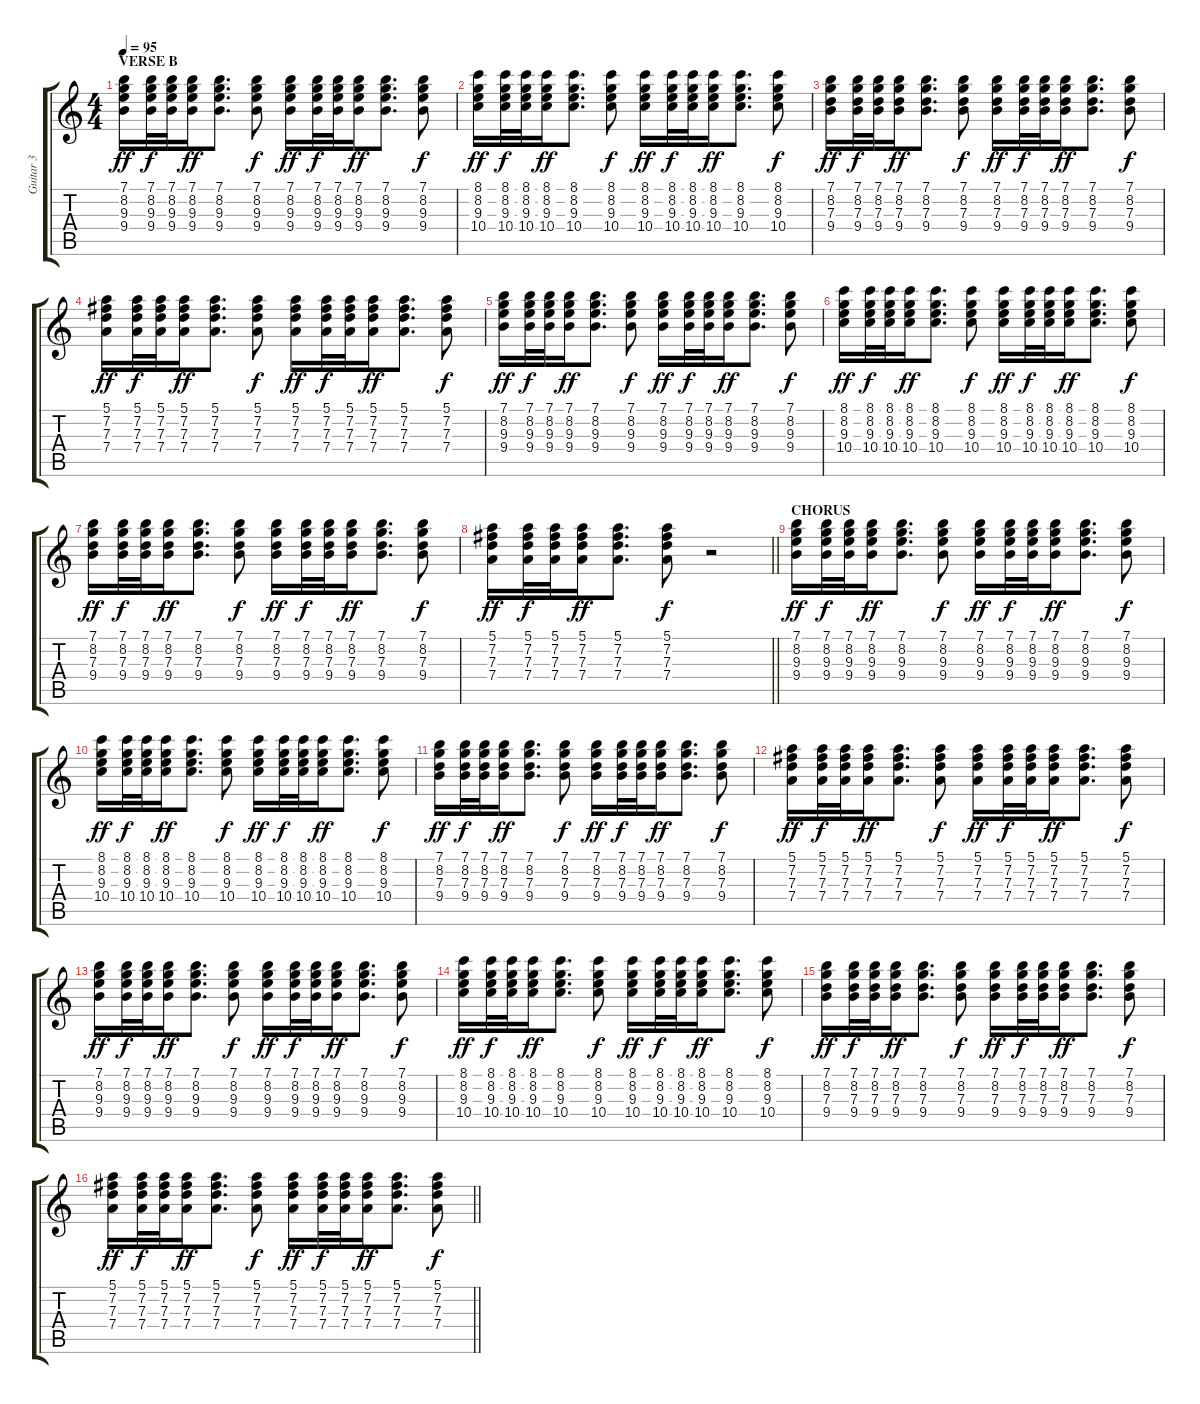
\track ("Guitar 3" "Guitar 3") {instrument acousticguitarsteel}
\staff {score tabs}
\tuning (E4 B3 G3 D3 A2 E2) {hide}
\ts (4 4)
\section ("" "VERSE B")
\tempo 95
\clef g2
\ks c
(7.1 8.2 9.3 9.4).16{dy ff} (7.1 8.2 9.3 9.4).32{dy f} (7.1 8.2 9.3 9.4).32 (7.1 8.2 9.3 9.4).16{dy ff} (7.1 8.2 9.3 9.4).8{d} (7.1 8.2 9.3 9.4).8{dy f} (7.1 8.2 9.3 9.4).16{dy ff} (7.1 8.2 9.3 9.4).32{dy f} (7.1 8.2 9.3 9.4).32 (7.1 8.2 9.3 9.4).16{dy ff} (7.1 8.2 9.3 9.4).8{d} (7.1 8.2 9.3 9.4).8{dy f} |
(8.1 8.2 9.3 10.4).16{dy ff} (8.1 8.2 9.3 10.4).32{dy f} (8.1 8.2 9.3 10.4).32 (8.1 8.2 9.3 10.4).16{dy ff} (8.1 8.2 9.3 10.4).8{d} (8.1 8.2 9.3 10.4).8{dy f} (8.1 8.2 9.3 10.4).16{dy ff} (8.1 8.2 9.3 10.4).32{dy f} (8.1 8.2 9.3 10.4).32 (8.1 8.2 9.3 10.4).16{dy ff} (8.1 8.2 9.3 10.4).8{d} (8.1 8.2 9.3 10.4).8{dy f} |
(7.1 8.2 7.3 9.4).16{dy ff} (7.1 8.2 7.3 9.4).32{dy f} (7.1 8.2 7.3 9.4).32 (7.1 8.2 7.3 9.4).16{dy ff} (7.1 8.2 7.3 9.4).8{d} (7.1 8.2 7.3 9.4).8{dy f} (7.1 8.2 7.3 9.4).16{dy ff} (7.1 8.2 7.3 9.4).32{dy f} (7.1 8.2 7.3 9.4).32 (7.1 8.2 7.3 9.4).16{dy ff} (7.1 8.2 7.3 9.4).8{d} (7.1 8.2 7.3 9.4).8{dy f} |
(5.1 7.2 7.3 7.4).16{dy ff} (5.1 7.2 7.3 7.4).32{dy f} (5.1 7.2 7.3 7.4).32 (5.1 7.2 7.3 7.4).16{dy ff} (5.1 7.2 7.3 7.4).8{d} (5.1 7.2 7.3 7.4).8{dy f} (5.1 7.2 7.3 7.4).16{dy ff} (5.1 7.2 7.3 7.4).32{dy f} (5.1 7.2 7.3 7.4).32 (5.1 7.2 7.3 7.4).16{dy ff} (5.1 7.2 7.3 7.4).8{d} (5.1 7.2 7.3 7.4).8{dy f} |
(7.1 8.2 9.3 9.4).16{dy ff} (7.1 8.2 9.3 9.4).32{dy f} (7.1 8.2 9.3 9.4).32 (7.1 8.2 9.3 9.4).16{dy ff} (7.1 8.2 9.3 9.4).8{d} (7.1 8.2 9.3 9.4).8{dy f} (7.1 8.2 9.3 9.4).16{dy ff} (7.1 8.2 9.3 9.4).32{dy f} (7.1 8.2 9.3 9.4).32 (7.1 8.2 9.3 9.4).16{dy ff} (7.1 8.2 9.3 9.4).8{d} (7.1 8.2 9.3 9.4).8{dy f} |
(8.1 8.2 9.3 10.4).16{dy ff} (8.1 8.2 9.3 10.4).32{dy f} (8.1 8.2 9.3 10.4).32 (8.1 8.2 9.3 10.4).16{dy ff} (8.1 8.2 9.3 10.4).8{d} (8.1 8.2 9.3 10.4).8{dy f} (8.1 8.2 9.3 10.4).16{dy ff} (8.1 8.2 9.3 10.4).32{dy f} (8.1 8.2 9.3 10.4).32 (8.1 8.2 9.3 10.4).16{dy ff} (8.1 8.2 9.3 10.4).8{d} (8.1 8.2 9.3 10.4).8{dy f} |
(7.1 8.2 7.3 9.4).16{dy ff} (7.1 8.2 7.3 9.4).32{dy f} (7.1 8.2 7.3 9.4).32 (7.1 8.2 7.3 9.4).16{dy ff} (7.1 8.2 7.3 9.4).8{d} (7.1 8.2 7.3 9.4).8{dy f} (7.1 8.2 7.3 9.4).16{dy ff} (7.1 8.2 7.3 9.4).32{dy f} (7.1 8.2 7.3 9.4).32 (7.1 8.2 7.3 9.4).16{dy ff} (7.1 8.2 7.3 9.4).8{d} (7.1 8.2 7.3 9.4).8{dy f} |
\barLineRight lightlight
(5.1 7.2 7.3 7.4).16{dy ff} (5.1 7.2 7.3 7.4).32{dy f} (5.1 7.2 7.3 7.4).32 (5.1 7.2 7.3 7.4).16{dy ff} (5.1 7.2 7.3 7.4).8{d} (5.1 7.2 7.3 7.4).8{dy f} r.2 |
\section ("" "CHORUS")
(7.1 8.2 9.3 9.4).16{dy ff} (7.1 8.2 9.3 9.4).32{dy f} (7.1 8.2 9.3 9.4).32 (7.1 8.2 9.3 9.4).16{dy ff} (7.1 8.2 9.3 9.4).8{d} (7.1 8.2 9.3 9.4).8{dy f} (7.1 8.2 9.3 9.4).16{dy ff} (7.1 8.2 9.3 9.4).32{dy f} (7.1 8.2 9.3 9.4).32 (7.1 8.2 9.3 9.4).16{dy ff} (7.1 8.2 9.3 9.4).8{d} (7.1 8.2 9.3 9.4).8{dy f} |
(8.1 8.2 9.3 10.4).16{dy ff} (8.1 8.2 9.3 10.4).32{dy f} (8.1 8.2 9.3 10.4).32 (8.1 8.2 9.3 10.4).16{dy ff} (8.1 8.2 9.3 10.4).8{d} (8.1 8.2 9.3 10.4).8{dy f} (8.1 8.2 9.3 10.4).16{dy ff} (8.1 8.2 9.3 10.4).32{dy f} (8.1 8.2 9.3 10.4).32 (8.1 8.2 9.3 10.4).16{dy ff} (8.1 8.2 9.3 10.4).8{d} (8.1 8.2 9.3 10.4).8{dy f} |
(7.1 8.2 7.3 9.4).16{dy ff} (7.1 8.2 7.3 9.4).32{dy f} (7.1 8.2 7.3 9.4).32 (7.1 8.2 7.3 9.4).16{dy ff} (7.1 8.2 7.3 9.4).8{d} (7.1 8.2 7.3 9.4).8{dy f} (7.1 8.2 7.3 9.4).16{dy ff} (7.1 8.2 7.3 9.4).32{dy f} (7.1 8.2 7.3 9.4).32 (7.1 8.2 7.3 9.4).16{dy ff} (7.1 8.2 7.3 9.4).8{d} (7.1 8.2 7.3 9.4).8{dy f} |
(5.1 7.2 7.3 7.4).16{dy ff} (5.1 7.2 7.3 7.4).32{dy f} (5.1 7.2 7.3 7.4).32 (5.1 7.2 7.3 7.4).16{dy ff} (5.1 7.2 7.3 7.4).8{d} (5.1 7.2 7.3 7.4).8{dy f} (5.1 7.2 7.3 7.4).16{dy ff} (5.1 7.2 7.3 7.4).32{dy f} (5.1 7.2 7.3 7.4).32 (5.1 7.2 7.3 7.4).16{dy ff} (5.1 7.2 7.3 7.4).8{d} (5.1 7.2 7.3 7.4).8{dy f} |
(7.1 8.2 9.3 9.4).16{dy ff} (7.1 8.2 9.3 9.4).32{dy f} (7.1 8.2 9.3 9.4).32 (7.1 8.2 9.3 9.4).16{dy ff} (7.1 8.2 9.3 9.4).8{d} (7.1 8.2 9.3 9.4).8{dy f} (7.1 8.2 9.3 9.4).16{dy ff} (7.1 8.2 9.3 9.4).32{dy f} (7.1 8.2 9.3 9.4).32 (7.1 8.2 9.3 9.4).16{dy ff} (7.1 8.2 9.3 9.4).8{d} (7.1 8.2 9.3 9.4).8{dy f} |
(8.1 8.2 9.3 10.4).16{dy ff} (8.1 8.2 9.3 10.4).32{dy f} (8.1 8.2 9.3 10.4).32 (8.1 8.2 9.3 10.4).16{dy ff} (8.1 8.2 9.3 10.4).8{d} (8.1 8.2 9.3 10.4).8{dy f} (8.1 8.2 9.3 10.4).16{dy ff} (8.1 8.2 9.3 10.4).32{dy f} (8.1 8.2 9.3 10.4).32 (8.1 8.2 9.3 10.4).16{dy ff} (8.1 8.2 9.3 10.4).8{d} (8.1 8.2 9.3 10.4).8{dy f} |
(7.1 8.2 7.3 9.4).16{dy ff} (7.1 8.2 7.3 9.4).32{dy f} (7.1 8.2 7.3 9.4).32 (7.1 8.2 7.3 9.4).16{dy ff} (7.1 8.2 7.3 9.4).8{d} (7.1 8.2 7.3 9.4).8{dy f} (7.1 8.2 7.3 9.4).16{dy ff} (7.1 8.2 7.3 9.4).32{dy f} (7.1 8.2 7.3 9.4).32 (7.1 8.2 7.3 9.4).16{dy ff} (7.1 8.2 7.3 9.4).8{d} (7.1 8.2 7.3 9.4).8{dy f} |
\barLineRight lightlight
(5.1 7.2 7.3 7.4).16{dy ff} (5.1 7.2 7.3 7.4).32{dy f} (5.1 7.2 7.3 7.4).32 (5.1 7.2 7.3 7.4).16{dy ff} (5.1 7.2 7.3 7.4).8{d} (5.1 7.2 7.3 7.4).8{dy f} (5.1 7.2 7.3 7.4).16{dy ff} (5.1 7.2 7.3 7.4).32{dy f} (5.1 7.2 7.3 7.4).32 (5.1 7.2 7.3 7.4).16{dy ff} (5.1 7.2 7.3 7.4).8{d} (5.1 7.2 7.3 7.4).8{dy f}
